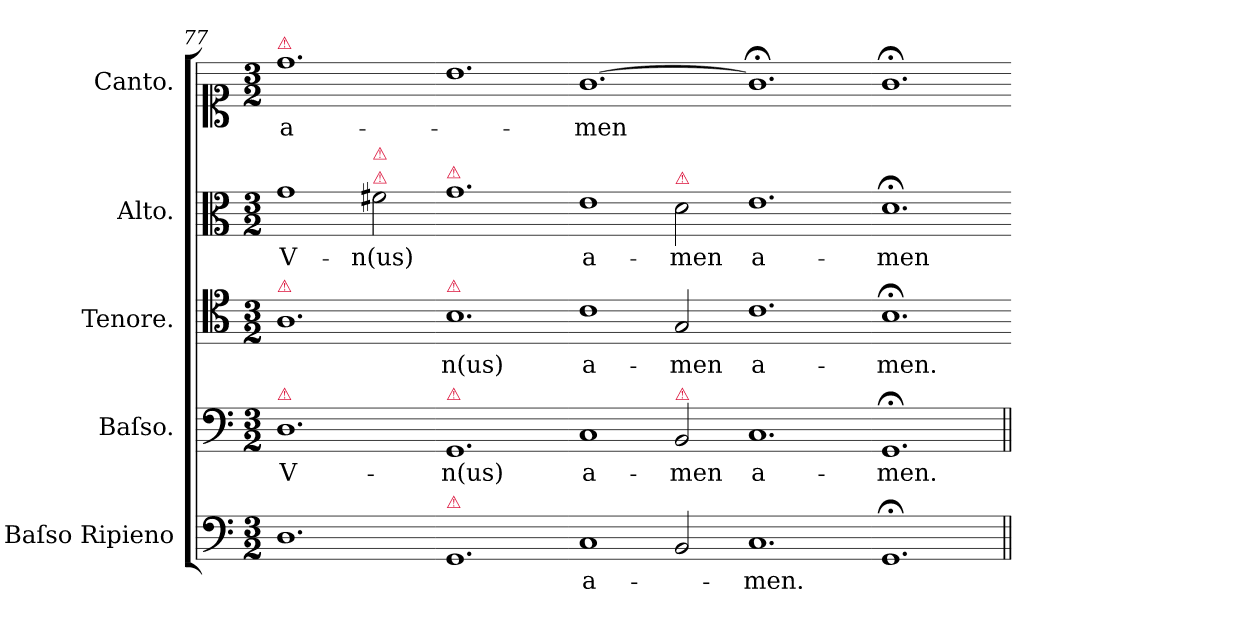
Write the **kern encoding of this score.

**kern	**text	**kern	**text	**kern	**text	**kern	**text	**kern	**text
*part5	*part5	*part4	*part4	*part3	*part3	*part2	*part2	*part1	*part1
*staff5	*staff5	*staff4	*staff4	*staff3	*staff3	*staff2	*staff2	*staff1	*staff1
*I"Baſso Ripieno	*	*I"Baſso.	*	*I"Tenore.	*	*I"Alto.	*	*I"Canto.	*
*I'B rip	*	*I'B	*	*I'T	*	*I'A	*	*	*
*clefF4	*	*clefF4	*	*clefC4	*	*clefC3	*	*clefC1	*
*k[]	*	*k[]	*	*k[]	*	*k[]	*	*k[]	*
*M3/2	*	*M3/2	*	*M3/2	*	*M3/2	*	*M3/2	*
=77	=77	=77	=77	=77	=77	=77	=77	=77	=77
!	!	!	!	!	!	!	!	!LO:TX:a:color=crimson:t=⚠	!
!	!	!	!	!LO:TX:a:color=crimson:t=⚠	!	!	!	!	!
!	!	!LO:TX:a:color=crimson:t=⚠	!	!	!	!	!	!	!
1.D	.	1.D	V-	1.A	.	1g	V-	1.dd	a-
!	!	!	!	!	!	!LO:TX:a:color=crimson:t=⚠	!	!	!
!	!	!	!	!	!	!LO:TX:a:color=crimson:t=⚠	!	!	!
.	.	.	.	.	.	2f#X\	-n(us)	.	.
=78-	=78-	=78-	=78-	=78-	=78-	=78-	=78-	=78-	=78-
!	!	!	!	!	!	!LO:TX:a:color=crimson:t=⚠	!	!	!
!	!	!	!	!LO:TX:a:color=crimson:t=⚠	!	!	!	!	!
!	!	!LO:TX:a:color=crimson:t=⚠	!	!	!	!	!	!	!
!LO:TX:a:color=crimson:t=⚠	!	!	!	!	!	!	!	!	!
!	!	!	!	!	!LO:LY:i	!	!	!	!
1.GG	.	1.GG	-n(us)	1.B	-n(us)	1.g	.	1.b	.
=79-	=79-	=79-	=79-	=79-	=79-	=79-	=79-	=79-	=79-
1C	a-	1C	a-	1c	a-	1e	a-	[1.g	-men
!	!	!	!	!	!	!LO:TX:a:color=crimson:t=⚠	!	!	!
!	!	!LO:TX:a:color=crimson:t=⚠	!	!	!	!	!	!	!
2BB/	.	2BB/	-men	2G/	-men	2d\	-men	.	.
=80-	=80-	=80-	=80-	=80-	=80-	=80-	=80-	=80-	=80-
!	!	!	!LO:LY:i	!	!	!	!LO:LY:i	!	!
1.C	-men.	1.C	a-	1.c	a-	1.e	a-	1.g;<;]	.
=81-	=81-	=81-	=81-	=81-	=81-	=81-	=81-	=81-	=81-
!	!	!	!LO:LY:i	!	!	!	!LO:LY:i	!	!
1.GG;<	.	1.GG;<;	-men.	1.B;<;	-men.	1.d;<;	-men	1.g;<;	.
=||	=-	=||	=-	=-	=-	=-	=-	=-	=-
*-	*-	*-	*-	*-	*-	*-	*-	*-	*-
